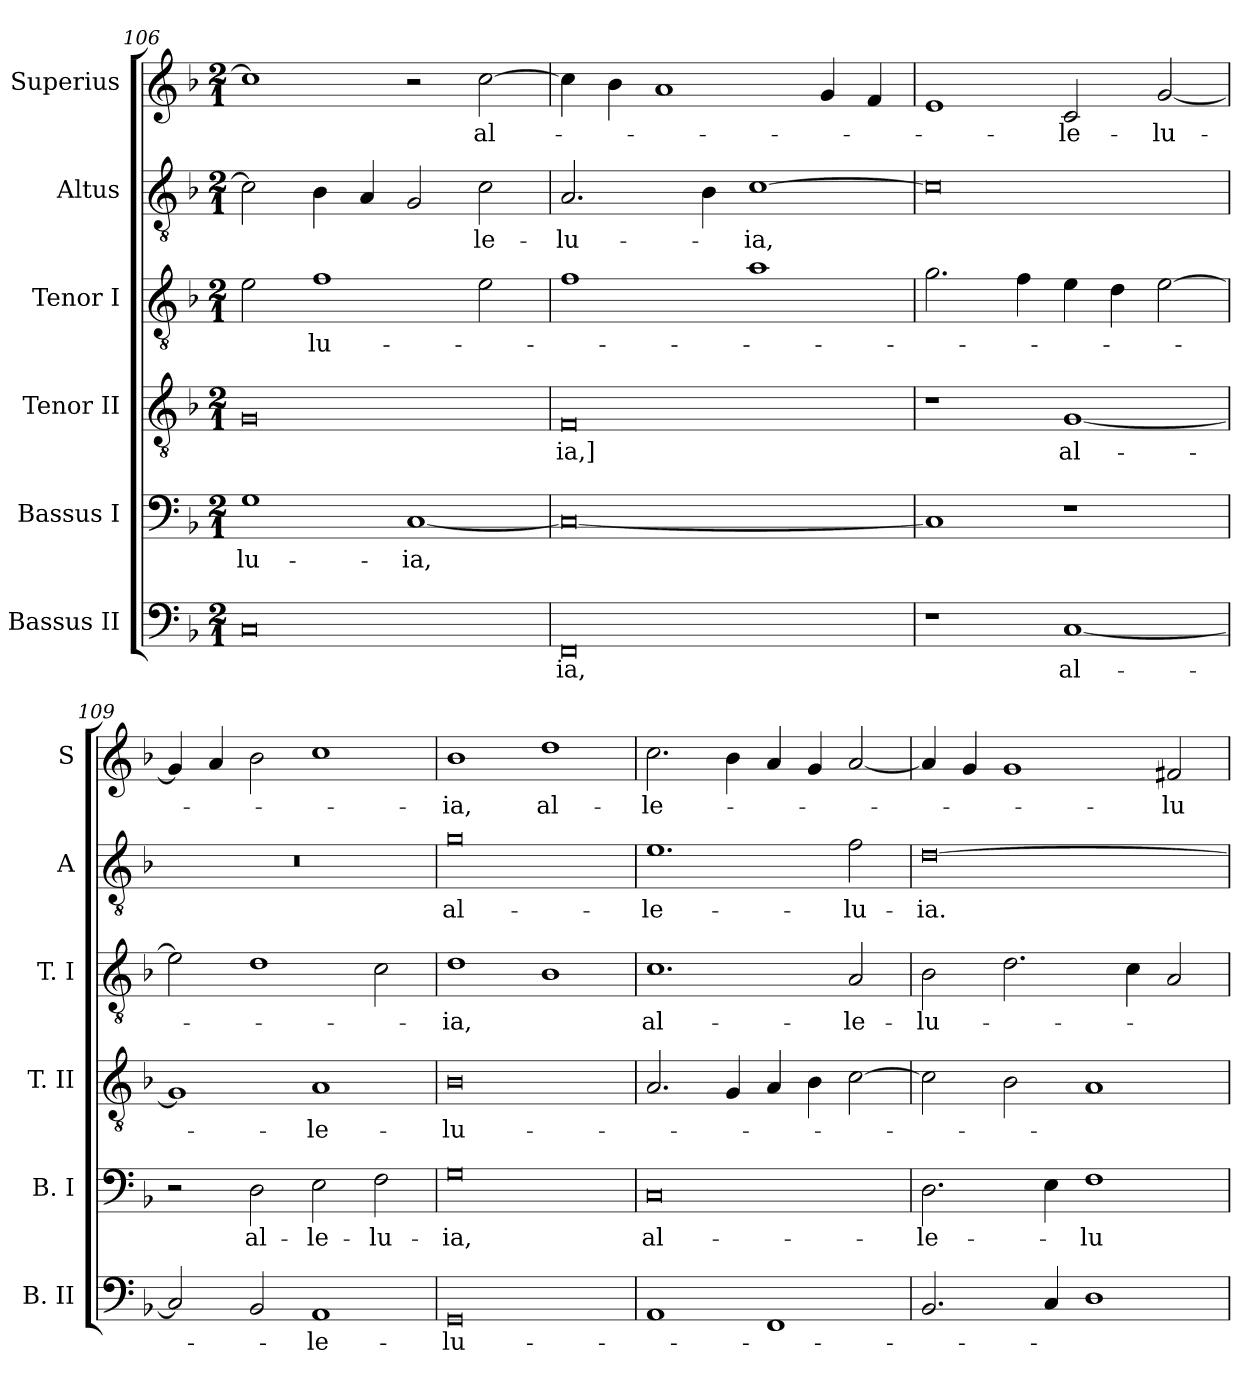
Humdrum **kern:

**kern	**text	**kern	**text	**kern	**text	**kern	**text	**kern	**text	**kern	**text
*part6	*part6	*part5	*part5	*part4	*part4	*part3	*part3	*part2	*part2	*part1	*part1
*staff6	*staff6	*staff5	*staff5	*staff4	*staff4	*staff3	*staff3	*staff2	*staff2	*staff1	*staff1
*I"Bassus II	*	*I"Bassus I	*	*I"Tenor II	*	*I"Tenor I	*	*I"Altus	*	*I"Superius	*
*I'B. II	*	*I'B. I	*	*I'T. II	*	*I'T. I	*	*I'A	*	*I'S	*
*clefF4	*	*clefF4	*	*clefGv2	*	*clefGv2	*	*clefGv2	*	*clefG2	*
*k[b-]	*	*k[b-]	*	*k[b-]	*	*k[b-]	*	*k[b-]	*	*k[b-]	*
*F:	*	*F:	*	*F:	*	*F:	*	*F:	*	*F:	*
*M2/1	*	*M2/1	*	*M2/1	*	*M2/1	*	*M2/1	*	*M2/1	*
=106	=106	=106	=106	=106	=106	=106	=106	=106	=106	=106	=106
0C	.	1G	-lu-	0G	.	2e	.	2c]	.	1cc]	.
.	.	.	.	.	.	1f	-lu-	4B-	.	.	.
.	.	.	.	.	.	.	.	4A	.	.	.
.	.	[1C	-ia,	.	.	.	.	2G	.	2r	.
.	.	.	.	.	.	2e	.	2c	-le-	[2cc	al-
=107	=107	=107	=107	=107	=107	=107	=107	=107	=107	=107	=107
0FF	-ia,	0C_	.	0F	-ia,]	1f	.	2.A	-lu-	4cc]	.
.	.	.	.	.	.	.	.	.	.	4b-	.
.	.	.	.	.	.	.	.	.	.	1a	.
.	.	.	.	.	.	.	.	4B-	.	.	.
.	.	.	.	.	.	1a	.	[1c	-ia,	.	.
.	.	.	.	.	.	.	.	.	.	4g	.
.	.	.	.	.	.	.	.	.	.	4f	.
=108	=108	=108	=108	=108	=108	=108	=108	=108	=108	=108	=108
1r	.	1C]	.	1r	.	2.g	.	0c]	.	1e	.
.	.	.	.	.	.	4f	.	.	.	.	.
[1C	al-	1r	.	[1G	al-	4e	.	.	.	2c	-le-
.	.	.	.	.	.	4d	.	.	.	.	.
.	.	.	.	.	.	[2e	.	.	.	[2g	-lu-
=109	=109	=109	=109	=109	=109	=109	=109	=109	=109	=109	=109
2C]	.	2r	.	1G]	.	2e]	.	0r	.	4g]	.
.	.	.	.	.	.	.	.	.	.	4a	.
2BB-	.	2D	al-	.	.	1d	.	.	.	2b-	.
1AA	-le-	2E	-le-	1A	-le-	.	.	.	.	1cc	.
.	.	2F	-lu-	.	.	2c	.	.	.	.	.
=110	=110	=110	=110	=110	=110	=110	=110	=110	=110	=110	=110
0GG	-lu-	0G	-ia,	0B-	-lu-	1d	-ia,	0g	al-	1b-	-ia,
.	.	.	.	.	.	1B-	.	.	.	1dd	al-
=111	=111	=111	=111	=111	=111	=111	=111	=111	=111	=111	=111
1AA	.	0C	al-	2.A	.	1.c	al-	1.e	-le-	2.cc	-le-
.	.	.	.	4G	.	.	.	.	.	4b-	.
1FF	.	.	.	4A	.	.	.	.	.	4a	.
.	.	.	.	4B-	.	.	.	.	.	4g	.
.	.	.	.	[2c	.	2A	-le-	2f	-lu-	[2a	.
=112	=112	=112	=112	=112	=112	=112	=112	=112	=112	=112	=112
2.BB-	.	2.D	-le-	2c]	.	2B-	-lu-	[0d	-ia.	4a]	.
.	.	.	.	.	.	.	.	.	.	4g	.
.	.	.	.	2B-	.	2.d	.	.	.	1g	.
4C	.	4E	.	.	.	.	.	.	.	.	.
1D	.	1F	-lu-	1A	.	.	.	.	.	.	.
.	.	.	.	.	.	4c	.	.	.	.	.
.	.	.	.	.	.	2A	.	.	.	2f#X	-lu-
=	=	=	=	=	=	=	=	=	=	=	=
*-	*-	*-	*-	*-	*-	*-	*-	*-	*-	*-	*-
